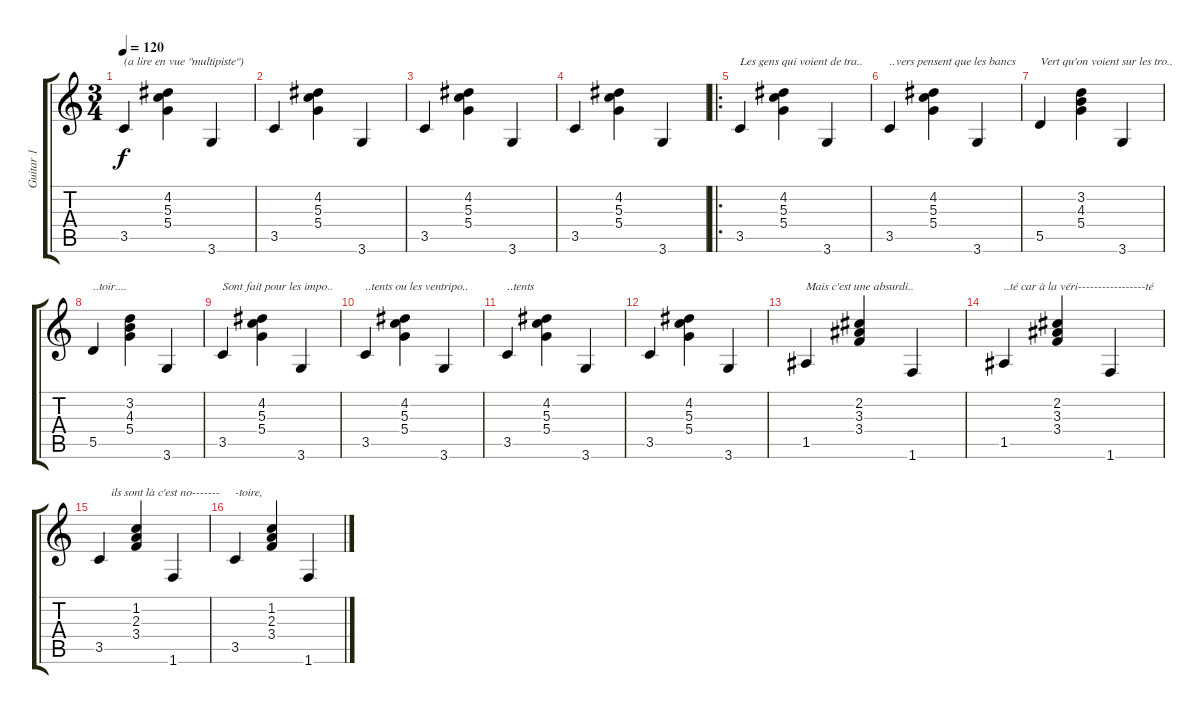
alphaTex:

\track ("Guitar 1" "Guitar 1") {instrument acousticguitarnylon}
\staff {score tabs}
\tuning (E4 B3 G3 D3 A2 E2) {hide}
\ts (3 4)
\tempo 120
\clef g2
\ks c
3.5.4{txt "(a lire en vue \"multipiste\")" dy f instrument acousticguitarnylon} (4.2 5.3 5.4).4 3.6.4 |
3.5.4 (4.2 5.3 5.4).4 3.6.4 |
3.5.4 (4.2 5.3 5.4).4 3.6.4 |
3.5.4 (4.2 5.3 5.4).4 3.6.4 |
\ro
3.5.4{txt "Les gens qui voient de tra.."} (4.2 5.3 5.4).4 3.6.4 |
3.5.4{txt "..vers pensent que les bancs"} (4.2 5.3 5.4).4 3.6.4 |
5.5.4{txt "Vert qu'on voient sur les tro.."} (3.2 4.3 5.4).4 3.6.4 |
5.5.4{txt "..toir...."} (3.2 4.3 5.4).4 3.6.4 |
3.5.4{txt "Sont fait pour les impo.."} (4.2 5.3 5.4).4 3.6.4 |
3.5.4{txt "..tents ou les ventripo.."} (4.2 5.3 5.4).4 3.6.4 |
3.5.4{txt "..tents"} (4.2 5.3 5.4).4 3.6.4 |
3.5.4 (4.2 5.3 5.4).4 3.6.4 |
1.5.4{txt "Mais c'est une absurdi.."} (2.2 3.3 3.4).4 1.6.4 |
1.5.4{txt "..té car à la véri-----------------té "} (2.2 3.3 3.4).4 1.6.4 |
3.5.4{txt "    ils sont là c'est no-------"} (1.2 2.3 3.4).4 1.6.4 |
3.5.4{txt "-toire, "} (1.2 2.3 3.4).4 1.6.4
